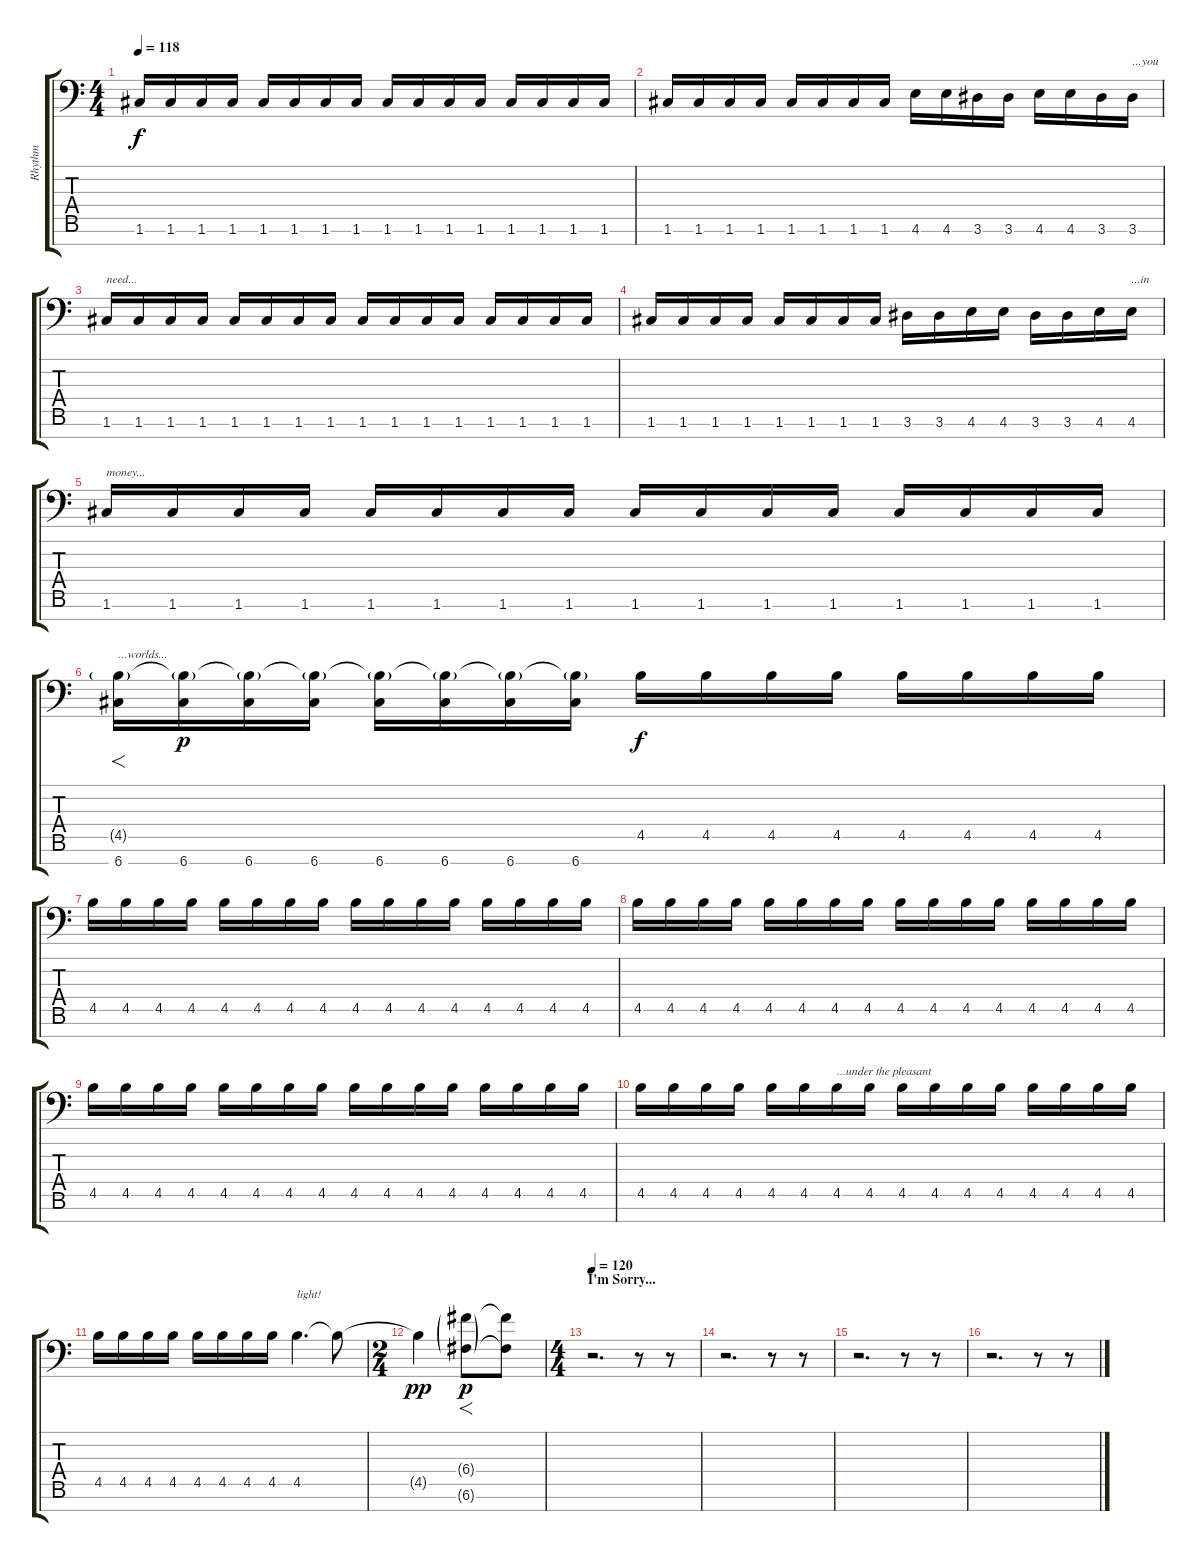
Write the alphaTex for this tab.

\track ("Rhythm" "Rhythm") {instrument distortionguitar}
\staff {score tabs}
\tuning (E4 C4 G3 C3 G2 C2 G1) {hide}
\ts (4 4)
\tempo 118
\clef f4
\ks c
1.6.16{dy f} 1.6.16 1.6.16 1.6.16 1.6.16 1.6.16 1.6.16 1.6.16 1.6.16 1.6.16 1.6.16 1.6.16 1.6.16 1.6.16 1.6.16 1.6.16 |
1.6.16 1.6.16 1.6.16 1.6.16 1.6.16 1.6.16 1.6.16 1.6.16 4.6.16 4.6.16 3.6.16 3.6.16 4.6.16 4.6.16 3.6.16 3.6.16{txt "...you"} |
1.6.16{txt "need..."} 1.6.16 1.6.16 1.6.16 1.6.16 1.6.16 1.6.16 1.6.16 1.6.16 1.6.16 1.6.16 1.6.16 1.6.16 1.6.16 1.6.16 1.6.16 |
1.6.16 1.6.16 1.6.16 1.6.16 1.6.16 1.6.16 1.6.16 1.6.16 3.6.16 3.6.16 4.6.16 4.6.16 3.6.16 3.6.16 4.6.16 4.6.16{txt "...in"} |
1.6.16{txt "money..."} 1.6.16 1.6.16 1.6.16 1.6.16 1.6.16 1.6.16 1.6.16 1.6.16 1.6.16 1.6.16 1.6.16 1.6.16 1.6.16 1.6.16 1.6.16 |
(4.5{g} 6.7).16{f txt "...worlds..."} (4.5{g t} 6.7).16{dy p} (4.5{g t} 6.7).16 (4.5{g t} 6.7).16 (4.5{g t} 6.7).16 (4.5{g t} 6.7).16 (4.5{g t} 6.7).16 (4.5{g t} 6.7).16 4.5.16{dy f} 4.5.16 4.5.16 4.5.16 4.5.16 4.5.16 4.5.16 4.5.16 |
4.5.16 4.5.16 4.5.16 4.5.16 4.5.16 4.5.16 4.5.16 4.5.16 4.5.16 4.5.16 4.5.16 4.5.16 4.5.16 4.5.16 4.5.16 4.5.16 |
4.5.16 4.5.16 4.5.16 4.5.16 4.5.16 4.5.16 4.5.16 4.5.16 4.5.16 4.5.16 4.5.16 4.5.16 4.5.16 4.5.16 4.5.16 4.5.16 |
4.5.16 4.5.16 4.5.16 4.5.16 4.5.16 4.5.16 4.5.16 4.5.16 4.5.16 4.5.16 4.5.16 4.5.16 4.5.16 4.5.16 4.5.16 4.5.16 |
4.5.16 4.5.16 4.5.16 4.5.16 4.5.16 4.5.16 4.5.16{txt "...under the pleasant"} 4.5.16 4.5.16 4.5.16 4.5.16 4.5.16 4.5.16 4.5.16 4.5.16 4.5.16 |
4.5.16 4.5.16 4.5.16 4.5.16 4.5.16 4.5.16 4.5.16 4.5.16 4.5.4{d txt "light!"} 4.5{t}.8 |
\ts (2 4)
4.5{t}.4{dy pp} (6.4{g} 6.6{g}).8{f dy p} (6.4{t} 6.6{t}).8 |
\ts (4 4)
\section ("" "I'm Sorry...")
\tempo 120
r.2{d} r.8 r.8 |
r.2{d} r.8 r.8 |
r.2{d} r.8 r.8 |
r.2{d} r.8 r.8
